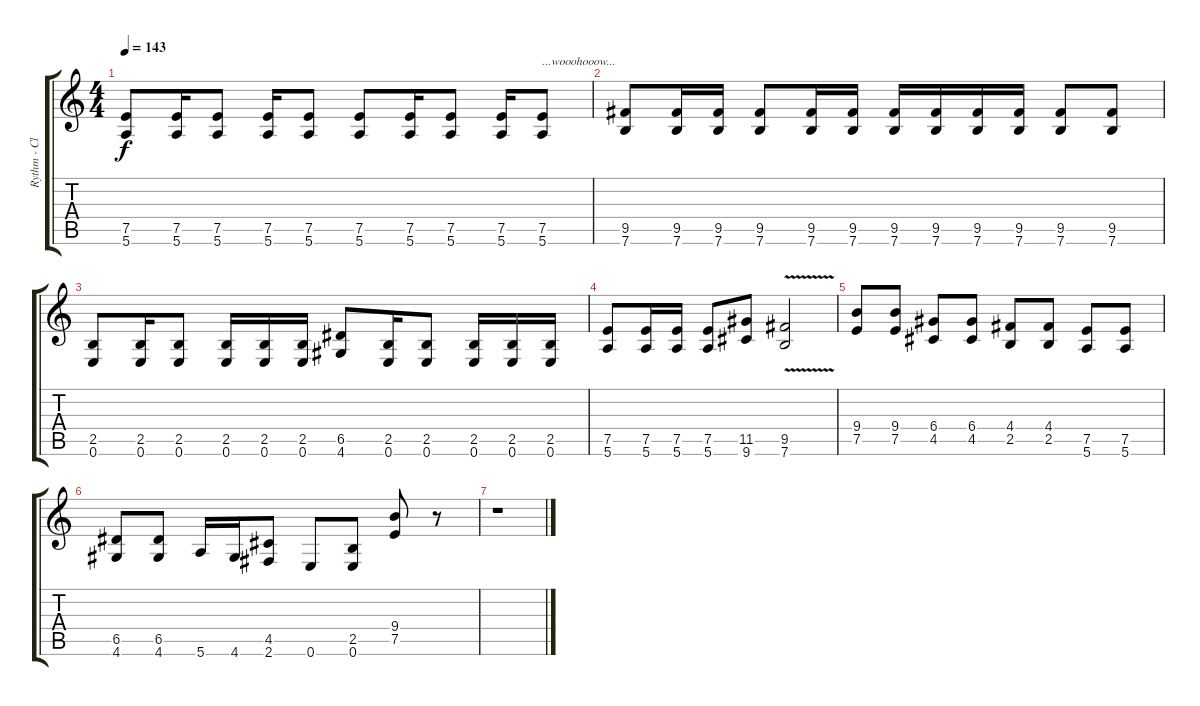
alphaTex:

\track ("Rythm - Clyne" "Rythm - Cl") {instrument overdrivenguitar}
\staff {score tabs}
\tuning (E4 B3 G3 D3 A2 E2) {hide}
\ts (4 4)
\tempo 143
\clef g2
\ks c
(7.5 5.6).8{dy f} (7.5 5.6).16 (7.5 5.6).8 (7.5 5.6).16 (7.5 5.6).8 (7.5 5.6).8 (7.5 5.6).16 (7.5 5.6).8 (7.5 5.6).16 (7.5 5.6).8{txt "...wooohooow..."} |
(9.5 7.6).8 (9.5 7.6).16 (9.5 7.6).16 (9.5 7.6).8 (9.5 7.6).16 (9.5 7.6).16 (9.5 7.6).16 (9.5 7.6).16 (9.5 7.6).16 (9.5 7.6).16 (9.5 7.6).8 (9.5 7.6).8 |
(2.5 0.6).8 (2.5 0.6).16 (2.5 0.6).8 (2.5 0.6).16 (2.5 0.6).16 (2.5 0.6).16 (6.5 4.6).8 (2.5 0.6).16 (2.5 0.6).8 (2.5 0.6).16 (2.5 0.6).16 (2.5 0.6).16 |
(7.5 5.6).8 (7.5 5.6).16 (7.5 5.6).16 (7.5 5.6).8 (11.5 9.6).8 (9.5{v} 7.6{v}).2 |
(9.4 7.5).8 (9.4 7.5).8 (6.4 4.5).8 (6.4 4.5).8 (4.4 2.5).8 (4.4 2.5).8 (7.5 5.6).8 (7.5 5.6).8 |
(6.5 4.6).8 (6.5 4.6).8 5.6.16 4.6.16 (4.5 2.6).8 0.6.8 (2.5 0.6).8 (9.4 7.5).8 r.8 |
r.1
